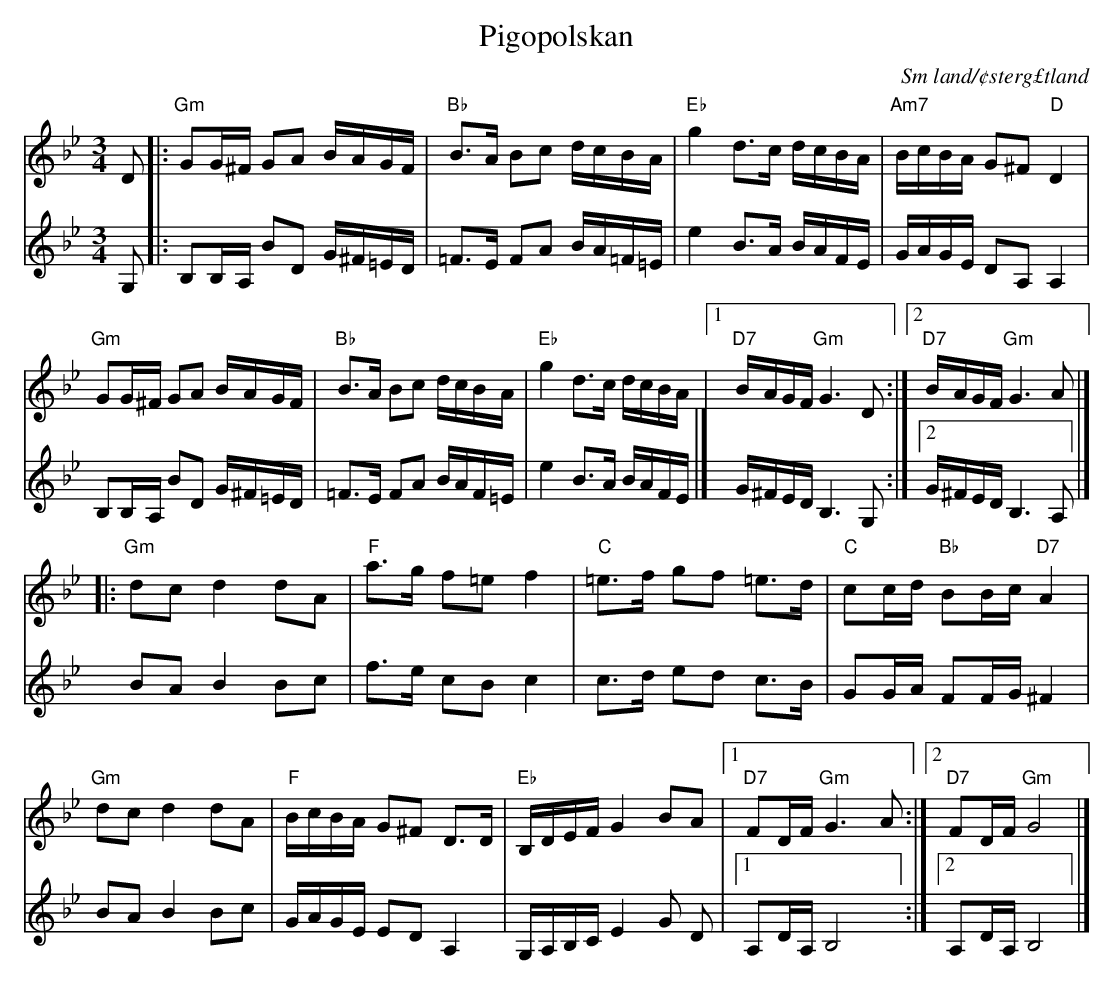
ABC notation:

X:1
T:Pigopolskan
O:Sm land/¢sterg£tland
M:3/4
L:1/16
K:Gm
[V:1] D2|:"Gm" G2G^F G2A2 BAGF|"Bb" B3A B2c2 dcBA|"Eb" g4 d3c dcBA|"Am7" BcBA G2^F2 "D" D4|
[V:2] G,2|: B,2B,A, B2D2 G^F=ED|=F3E F2A2 BA=F=E|e4 B3A BAFE|GAGE D2A,2 A,4|
[V:1]"Gm" G2G^F G2A2 BAGF|"Bb" B3A B2c2 dcBA|"Eb" g4 d3c dcBA|[1 "D7" BAGF "Gm" G6 D2:|[2 "D7" BAGF "Gm" G6 A2|]
[V:2] B,2B,A, B2D2 G^F=ED|=F3E F2A2 BAF=E|e4 B3A BAFE|[ G^FED B,6 G,2:|[2 G^FED B,6 A,2|]
[V:1]|:"Gm" d2c2 d4 d2A2|"F" a3g f2=e2 f4|"C" =e3f g2f2 =e3d|"C" c2cd "Bb" B2Bc "D7" A4|
[V:2] B2A2 B4 B2c2| f3e c2B2 c4|c3d e2d2 c3B|G2GA F2FG ^F4|
[V:1]"Gm" d2c2 d4 d2A2|"F" BcBA G2^F2 D3D|"Eb" B,DEF G4 B2A2|[1 "D7" F2DF "Gm" G6 A2:|[2 "D7" F2DF "Gm" G8|]
[V:2] B2A2 B4 B2c2|GAGE E2D2 A,4|G,A,B,C E4 G2 D2|[1 A,2DA, B,8:|[2 A,2DA, B,8|]
